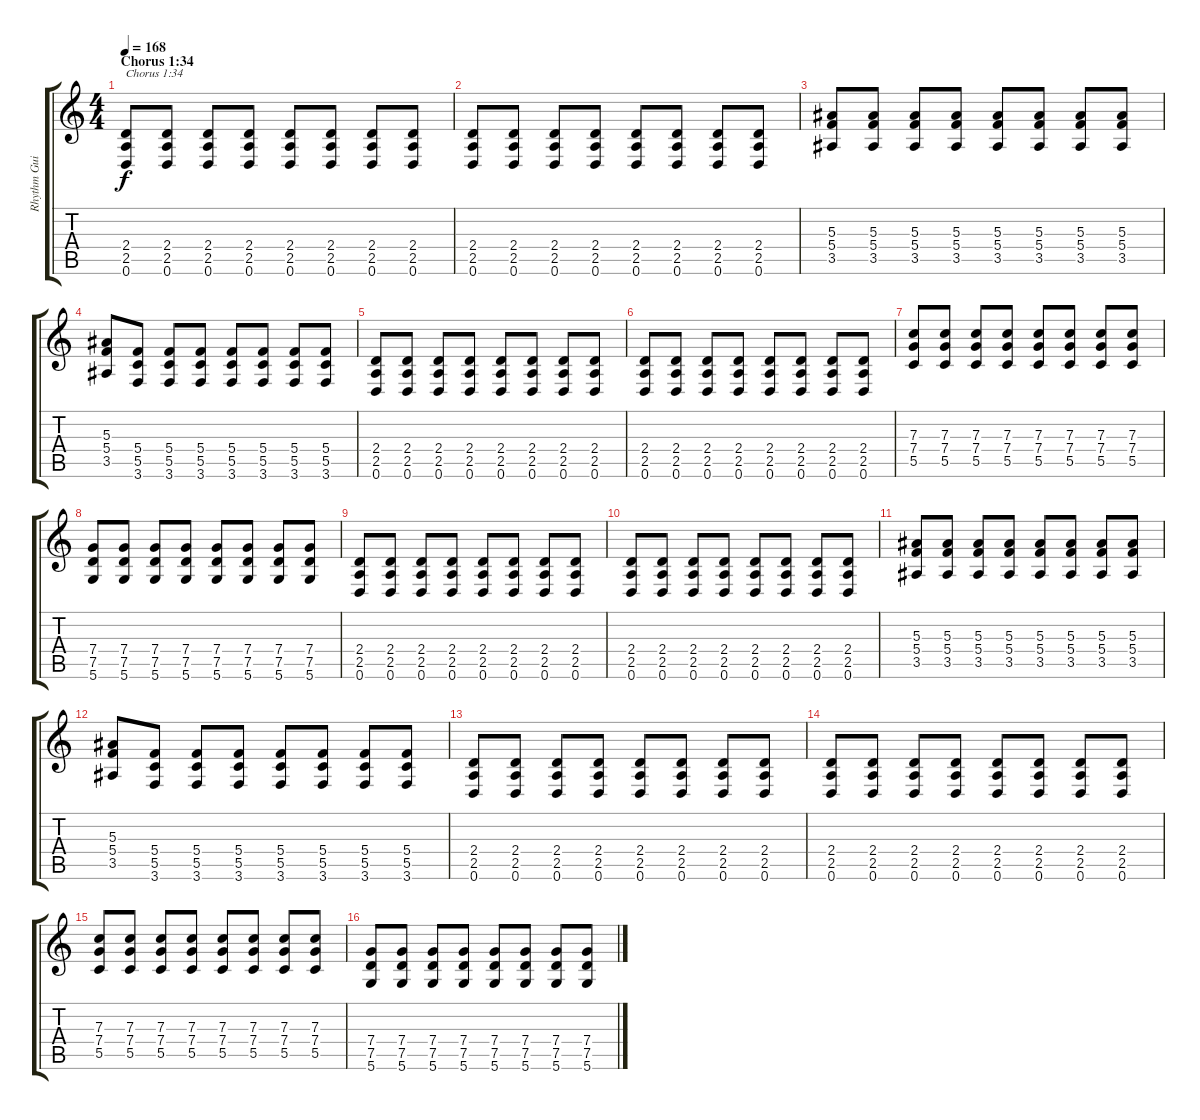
\track ("Rhythm Guitar (right)" "Rhythm Gui") {instrument overdrivenguitar}
\staff {score tabs}
\tuning (D4 A3 F3 C3 G2 D2) {hide}
\ts (4 4)
\section ("" "Chorus 1:34")
\tempo 168
\clef g2
\ks c
(2.4 2.5 0.6).8{txt "Chorus 1:34" dy f} (2.4 2.5 0.6).8 (2.4 2.5 0.6).8 (2.4 2.5 0.6).8 (2.4 2.5 0.6).8 (2.4 2.5 0.6).8 (2.4 2.5 0.6).8 (2.4 2.5 0.6).8 |
(2.4 2.5 0.6).8 (2.4 2.5 0.6).8 (2.4 2.5 0.6).8 (2.4 2.5 0.6).8 (2.4 2.5 0.6).8 (2.4 2.5 0.6).8 (2.4 2.5 0.6).8 (2.4 2.5 0.6).8 |
(5.3 5.4 3.5).8 (5.3 5.4 3.5).8 (5.3 5.4 3.5).8 (5.3 5.4 3.5).8 (5.3 5.4 3.5).8 (5.3 5.4 3.5).8 (5.3 5.4 3.5).8 (5.3 5.4 3.5).8 |
(5.3 5.4 3.5).8 (5.4 5.5 3.6).8 (5.4 5.5 3.6).8 (5.4 5.5 3.6).8 (5.4 5.5 3.6).8 (5.4 5.5 3.6).8 (5.4 5.5 3.6).8 (5.4 5.5 3.6).8 |
(2.4 2.5 0.6).8 (2.4 2.5 0.6).8 (2.4 2.5 0.6).8 (2.4 2.5 0.6).8 (2.4 2.5 0.6).8 (2.4 2.5 0.6).8 (2.4 2.5 0.6).8 (2.4 2.5 0.6).8 |
(2.4 2.5 0.6).8 (2.4 2.5 0.6).8 (2.4 2.5 0.6).8 (2.4 2.5 0.6).8 (2.4 2.5 0.6).8 (2.4 2.5 0.6).8 (2.4 2.5 0.6).8 (2.4 2.5 0.6).8 |
(7.3 7.4 5.5).8 (7.3 7.4 5.5).8 (7.3 7.4 5.5).8 (7.3 7.4 5.5).8 (7.3 7.4 5.5).8 (7.3 7.4 5.5).8 (7.3 7.4 5.5).8 (7.3 7.4 5.5).8 |
(7.4 7.5 5.6).8 (7.4 7.5 5.6).8 (7.4 7.5 5.6).8 (7.4 7.5 5.6).8 (7.4 7.5 5.6).8 (7.4 7.5 5.6).8 (7.4 7.5 5.6).8 (7.4 7.5 5.6).8 |
(2.4 2.5 0.6).8 (2.4 2.5 0.6).8 (2.4 2.5 0.6).8 (2.4 2.5 0.6).8 (2.4 2.5 0.6).8 (2.4 2.5 0.6).8 (2.4 2.5 0.6).8 (2.4 2.5 0.6).8 |
(2.4 2.5 0.6).8 (2.4 2.5 0.6).8 (2.4 2.5 0.6).8 (2.4 2.5 0.6).8 (2.4 2.5 0.6).8 (2.4 2.5 0.6).8 (2.4 2.5 0.6).8 (2.4 2.5 0.6).8 |
(5.3 5.4 3.5).8 (5.3 5.4 3.5).8 (5.3 5.4 3.5).8 (5.3 5.4 3.5).8 (5.3 5.4 3.5).8 (5.3 5.4 3.5).8 (5.3 5.4 3.5).8 (5.3 5.4 3.5).8 |
(5.3 5.4 3.5).8 (5.4 5.5 3.6).8 (5.4 5.5 3.6).8 (5.4 5.5 3.6).8 (5.4 5.5 3.6).8 (5.4 5.5 3.6).8 (5.4 5.5 3.6).8 (5.4 5.5 3.6).8 |
(2.4 2.5 0.6).8 (2.4 2.5 0.6).8 (2.4 2.5 0.6).8 (2.4 2.5 0.6).8 (2.4 2.5 0.6).8 (2.4 2.5 0.6).8 (2.4 2.5 0.6).8 (2.4 2.5 0.6).8 |
(2.4 2.5 0.6).8 (2.4 2.5 0.6).8 (2.4 2.5 0.6).8 (2.4 2.5 0.6).8 (2.4 2.5 0.6).8 (2.4 2.5 0.6).8 (2.4 2.5 0.6).8 (2.4 2.5 0.6).8 |
(7.3 7.4 5.5).8 (7.3 7.4 5.5).8 (7.3 7.4 5.5).8 (7.3 7.4 5.5).8 (7.3 7.4 5.5).8 (7.3 7.4 5.5).8 (7.3 7.4 5.5).8 (7.3 7.4 5.5).8 |
(7.4 7.5 5.6).8 (7.4 7.5 5.6).8 (7.4 7.5 5.6).8 (7.4 7.5 5.6).8 (7.4 7.5 5.6).8 (7.4 7.5 5.6).8 (7.4 7.5 5.6).8 (7.4 7.5 5.6).8
